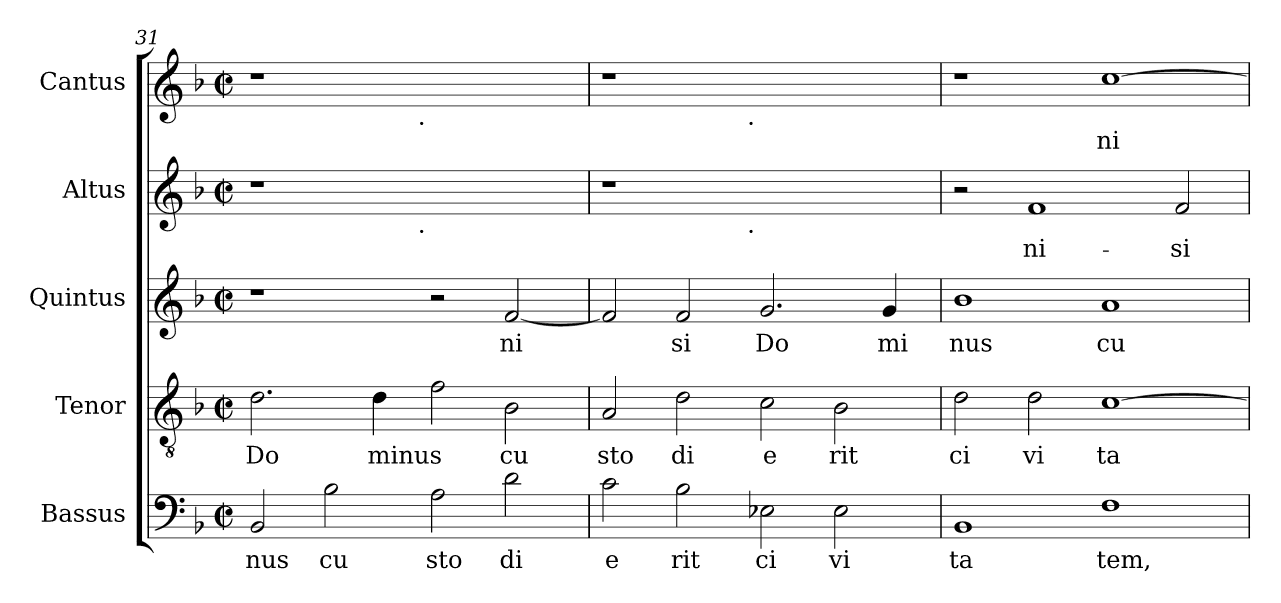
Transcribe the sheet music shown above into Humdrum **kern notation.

**kern	**text	**kern	**text	**kern	**text	**kern	**text	**kern	**text
*part5	*part5	*part4	*part4	*part3	*part3	*part2	*part2	*part1	*part1
*staff5	*staff5	*staff4	*staff4	*staff3	*staff3	*staff2	*staff2	*staff1	*staff1
*I"Bassus	*	*I"Tenor	*	*I"Quintus	*	*I"Altus	*	*I"Cantus	*
!!LO:PB:g=z
*clefF4	*	*clefGv2	*	*clefG2	*	*clefG2	*	*clefG2	*
*k[b-]	*	*k[b-]	*	*k[b-]	*	*k[b-]	*	*k[b-]	*
*F:	*	*F:	*	*F:	*	*F:	*	*F:	*
*M2/2	*	*M2/2	*	*M2/2	*	*M2/2	*	*M2/2	*
*met(c|)	*	*met(c|)	*	*met(c|)	*	*met(c|)	*	*met(c|)	*
=31	=31	=31	=31	=31	=31	=31	=31	=31	=31
!	!LO:LY:b:cj	!	!LO:LY:b:cj	!	!	!	!	!	!
*	*	*	*	*	*	*^	*	*^	*
2BB-/	-nus	2.d\	Do	1r	.	1r	2ryy	.	1r	2ryy	.
!	!LO:LY:b:cj	!	!	!	!	!	!	!	!	!	!
2B-\	cu	.	.	.	.	.	4...ryy	.	.	4...ryy	.
!	!	!	!LO:LY:b:cj	!	!	!	!	!	!	!	!
.	.	4d\	minus	.	.	.	.	.	.	.	.
!	!	!	!	!	!	!	!	!	!	!LO:TX:b:t=.	!
!	!	!	!	!	!	!	!LO:TX:b:t=.	!	!	!	!
.	.	.	.	.	.	.	1ryy	.	.	1ryy	.
!	!LO:LY:b:cj	!	!LO:LY:b:cj	!	!	!	!	!	!	!	!
2A\	sto	2f\	.	2r	.	1ryy	.	.	1ryy	.	.
!	!LO:LY:b:cj	!	!LO:LY:b:cj	!	!LO:LY:b:cj	!	!	!	!	!	!
2d\	di	2B-\	cu	[<2f/	ni	.	.	.	.	.	.
.	.	.	.	.	.	.	32ryy	.	.	32ryy	.
=32	=32	=32	=32	=32	=32	=32	=32	=32	=32	=32	=32
!	!LO:LY:b:cj	!	!LO:LY:b:cj	!	!LO:LY:b:cj	!	!	!	!	!	!
2c\	e	2A/	sto	2f/]	.	1r	2ryy	.	1r	2ryy	.
!	!LO:LY:b:cj	!	!LO:LY:b:cj	!	!LO:LY:b:cj	!	!	!	!	!	!
2B-\	rit	2d\	di	2f/	si	.	4...ryy	.	.	4...ryy	.
!	!	!	!	!	!	!	!	!	!	!LO:TX:b:t=.	!
!	!	!	!	!	!	!	!LO:TX:b:t=.	!	!	!	!
.	.	.	.	.	.	.	1ryy	.	.	1ryy	.
!	!LO:LY:b:cj	!	!LO:LY:b:cj	!	!LO:LY:b:cj	!	!	!	!	!	!
2E-X\	ci	2c\	e	2.g/	Do	1ryy	.	.	1ryy	.	.
!	!LO:LY:b:cj	!	!LO:LY:b:cj	!	!	!	!	!	!	!	!
2E-\	vi	2B-\	rit	.	.	.	.	.	.	.	.
!	!	!	!	!	!LO:LY:b:cj	!	!	!	!	!	!
.	.	.	.	4g/	mi	.	.	.	.	.	.
.	.	.	.	.	.	.	32ryy	.	.	32ryy	.
=33	=33	=33	=33	=33	=33	=33	=33	=33	=33	=33	=33
!	!LO:LY:b:cj	!	!LO:LY:b:cj	!	!LO:LY:b:cj	!	!	!	!	!	!
*	*	*	*	*	*	*v	*v	*	*	*	*
*	*	*	*	*	*	*	*	*v	*v	*
1BB-	ta	2d\	ci	1b-	nus	2r	.	1r	.
!	!	!	!LO:LY:b:cj	!	!	!	!LO:LY:b:cj	!	!
.	.	2d\	vi	.	.	1f	ni-	.	.
!	!LO:LY:b:cj	!	!LO:LY:b:cj	!	!LO:LY:b:cj	!	!	!	!LO:LY:b:cj
1F	tem,	[>1c	ta	1a	cu	.	.	[>1cc	ni
!	!	!	!	!	!	!	!LO:LY:b:cj	!	!
.	.	.	.	.	.	2f/	-si	.	.
=	=	=	=	=	=	=	=	=	=
*-	*-	*-	*-	*-	*-	*-	*-	*-	*-
